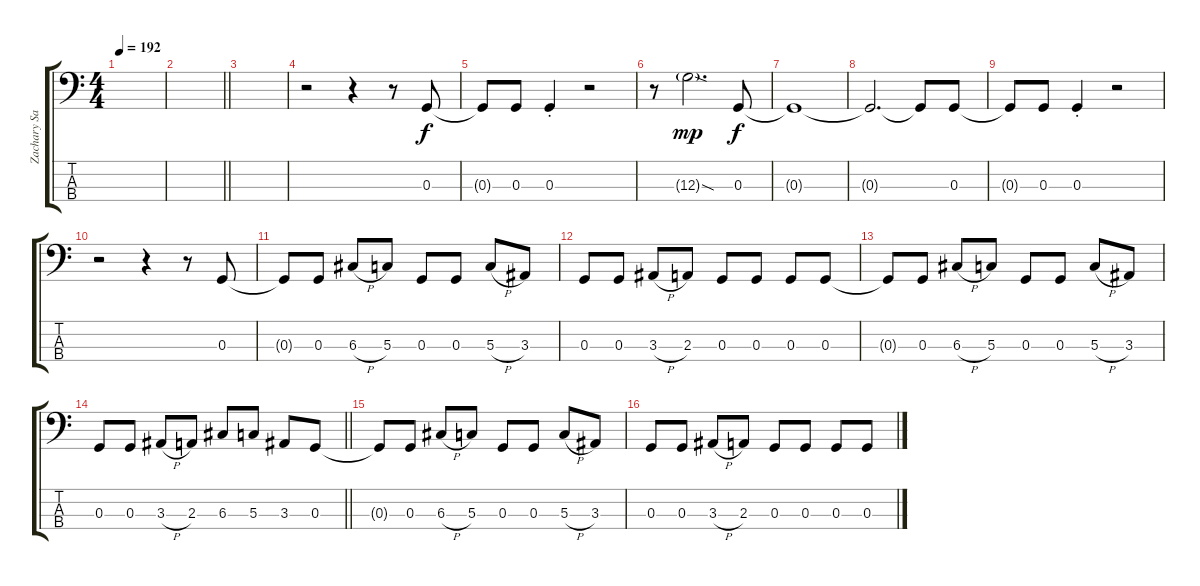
\track ("Zachary Sandler" "Zachary Sa") {instrument electricbassfinger}
\staff {score tabs}
\tuning (F2 C2 G1 D1) {hide}
\ts (4 4)
\tempo 192
\clef f4
\ks c
|
\barLineRight lightlight
|
\section ("" "")
|
r.2 r.4 r.8 0.3.8 |
0.3{t}.8 0.3.8 0.3{st}.4 r.2 |
r.8 12.3{sod g}.2{d dy mp} 0.3.8{dy f} |
0.3{t}.1 |
0.3{t}.2{d} 0.3{t}.8 0.3.8 |
0.3{t}.8 0.3.8 0.3{st}.4 r.2 |
r.2 r.4 r.8 0.3.8 |
0.3{t}.8 0.3.8 6.3{h}.8 5.3.8 0.3.8 0.3.8 5.3{h}.8 3.3.8 |
0.3.8 0.3.8 3.3{h}.8 2.3.8 0.3.8 0.3.8 0.3.8 0.3.8 |
0.3{t}.8 0.3.8 6.3{h}.8 5.3.8 0.3.8 0.3.8 5.3{h}.8 3.3.8 |
\barLineRight lightlight
0.3.8 0.3.8 3.3{h}.8 2.3.8 6.3.8 5.3.8 3.3.8 0.3.8 |
\section ("" "")
0.3{t}.8 0.3.8 6.3{h}.8 5.3.8 0.3.8 0.3.8 5.3{h}.8 3.3.8 |
0.3.8 0.3.8 3.3{h}.8 2.3.8 0.3.8 0.3.8 0.3.8 0.3.8
